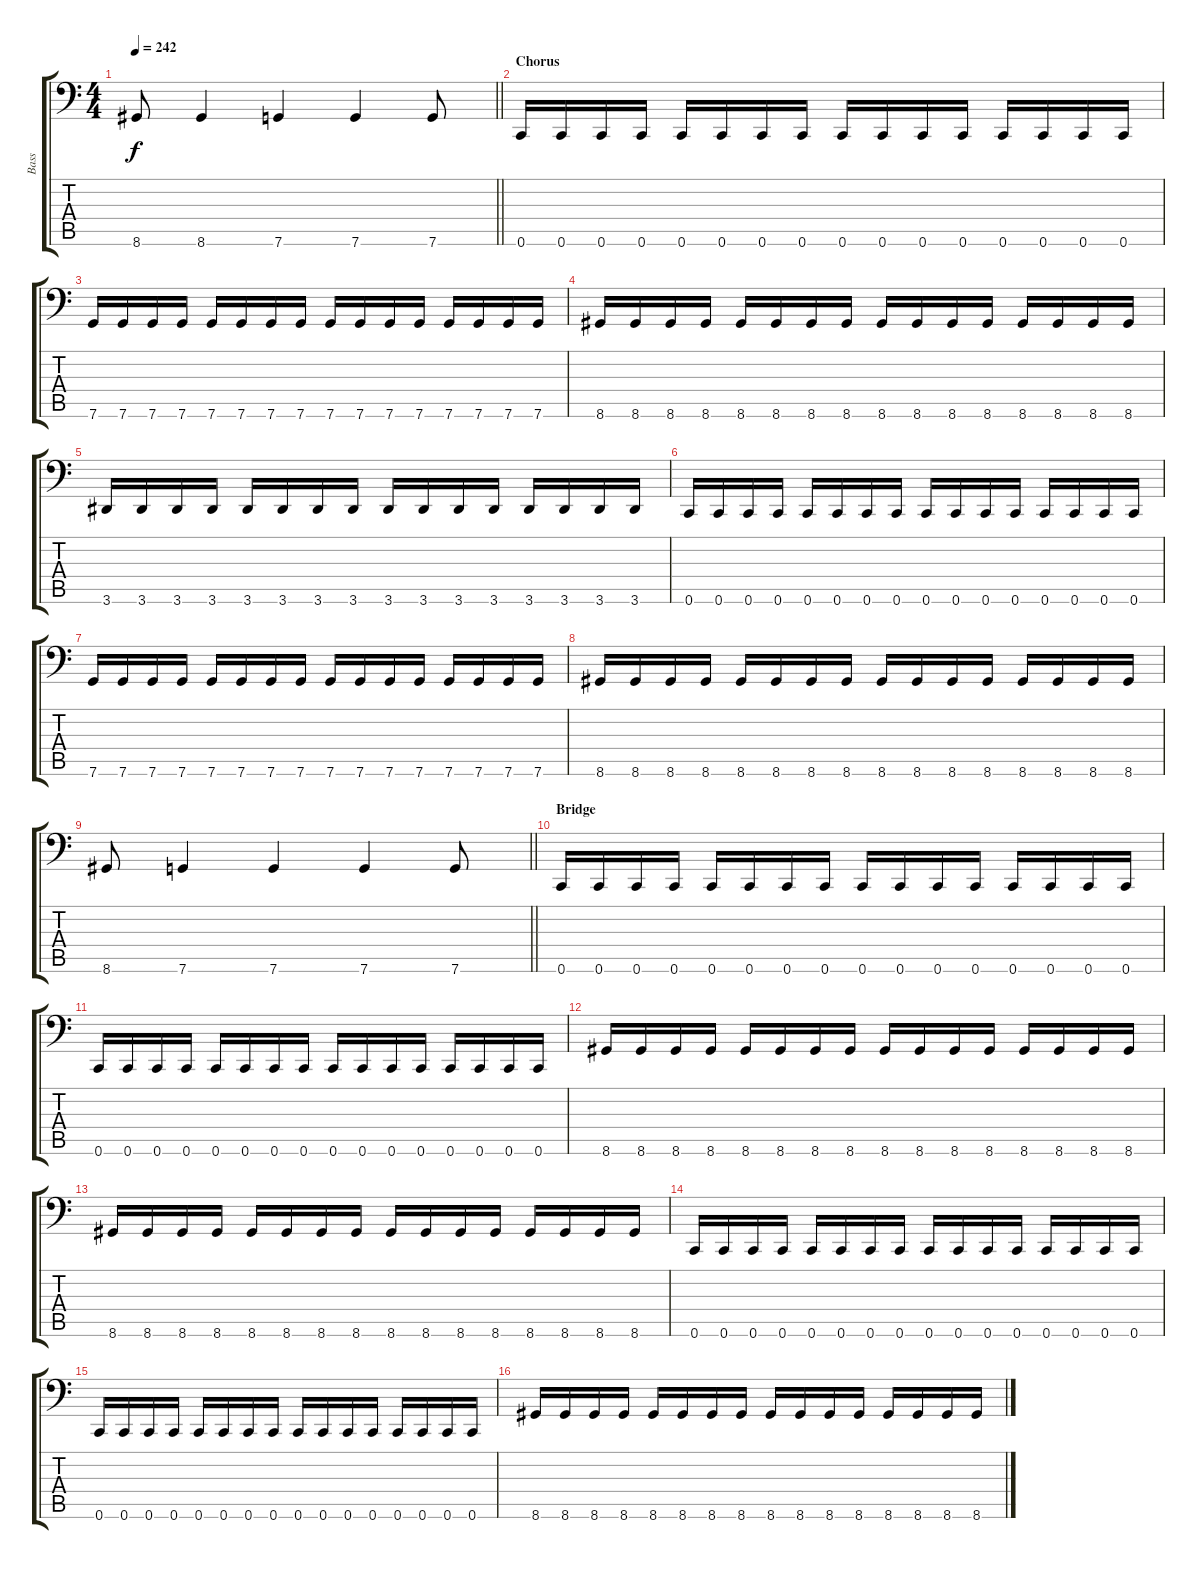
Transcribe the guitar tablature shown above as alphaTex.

\track ("Bass" "Bass") {instrument electricbasspick}
\staff {score tabs}
\tuning (C3 G2 Eb2 Bb1 F1 C1) {hide}
\ts (4 4)
\tempo 242
\clef f4
\barLineRight lightlight
\ks c
8.6.8{dy f} 8.6.4 7.6.4 7.6.4 7.6.8 |
\section ("" "Chorus")
0.6.16 0.6.16 0.6.16 0.6.16 0.6.16 0.6.16 0.6.16 0.6.16 0.6.16 0.6.16 0.6.16 0.6.16 0.6.16 0.6.16 0.6.16 0.6.16 |
7.6.16 7.6.16 7.6.16 7.6.16 7.6.16 7.6.16 7.6.16 7.6.16 7.6.16 7.6.16 7.6.16 7.6.16 7.6.16 7.6.16 7.6.16 7.6.16 |
8.6.16 8.6.16 8.6.16 8.6.16 8.6.16 8.6.16 8.6.16 8.6.16 8.6.16 8.6.16 8.6.16 8.6.16 8.6.16 8.6.16 8.6.16 8.6.16 |
3.6.16 3.6.16 3.6.16 3.6.16 3.6.16 3.6.16 3.6.16 3.6.16 3.6.16 3.6.16 3.6.16 3.6.16 3.6.16 3.6.16 3.6.16 3.6.16 |
0.6.16 0.6.16 0.6.16 0.6.16 0.6.16 0.6.16 0.6.16 0.6.16 0.6.16 0.6.16 0.6.16 0.6.16 0.6.16 0.6.16 0.6.16 0.6.16 |
7.6.16 7.6.16 7.6.16 7.6.16 7.6.16 7.6.16 7.6.16 7.6.16 7.6.16 7.6.16 7.6.16 7.6.16 7.6.16 7.6.16 7.6.16 7.6.16 |
8.6.16 8.6.16 8.6.16 8.6.16 8.6.16 8.6.16 8.6.16 8.6.16 8.6.16 8.6.16 8.6.16 8.6.16 8.6.16 8.6.16 8.6.16 8.6.16 |
\barLineRight lightlight
8.6.8 7.6.4 7.6.4 7.6.4 7.6.8 |
\section ("" "Bridge")
0.6.16 0.6.16 0.6.16 0.6.16 0.6.16 0.6.16 0.6.16 0.6.16 0.6.16 0.6.16 0.6.16 0.6.16 0.6.16 0.6.16 0.6.16 0.6.16 |
0.6.16 0.6.16 0.6.16 0.6.16 0.6.16 0.6.16 0.6.16 0.6.16 0.6.16 0.6.16 0.6.16 0.6.16 0.6.16 0.6.16 0.6.16 0.6.16 |
8.6.16 8.6.16 8.6.16 8.6.16 8.6.16 8.6.16 8.6.16 8.6.16 8.6.16 8.6.16 8.6.16 8.6.16 8.6.16 8.6.16 8.6.16 8.6.16 |
8.6.16 8.6.16 8.6.16 8.6.16 8.6.16 8.6.16 8.6.16 8.6.16 8.6.16 8.6.16 8.6.16 8.6.16 8.6.16 8.6.16 8.6.16 8.6.16 |
0.6.16 0.6.16 0.6.16 0.6.16 0.6.16 0.6.16 0.6.16 0.6.16 0.6.16 0.6.16 0.6.16 0.6.16 0.6.16 0.6.16 0.6.16 0.6.16 |
0.6.16 0.6.16 0.6.16 0.6.16 0.6.16 0.6.16 0.6.16 0.6.16 0.6.16 0.6.16 0.6.16 0.6.16 0.6.16 0.6.16 0.6.16 0.6.16 |
8.6.16 8.6.16 8.6.16 8.6.16 8.6.16 8.6.16 8.6.16 8.6.16 8.6.16 8.6.16 8.6.16 8.6.16 8.6.16 8.6.16 8.6.16 8.6.16
